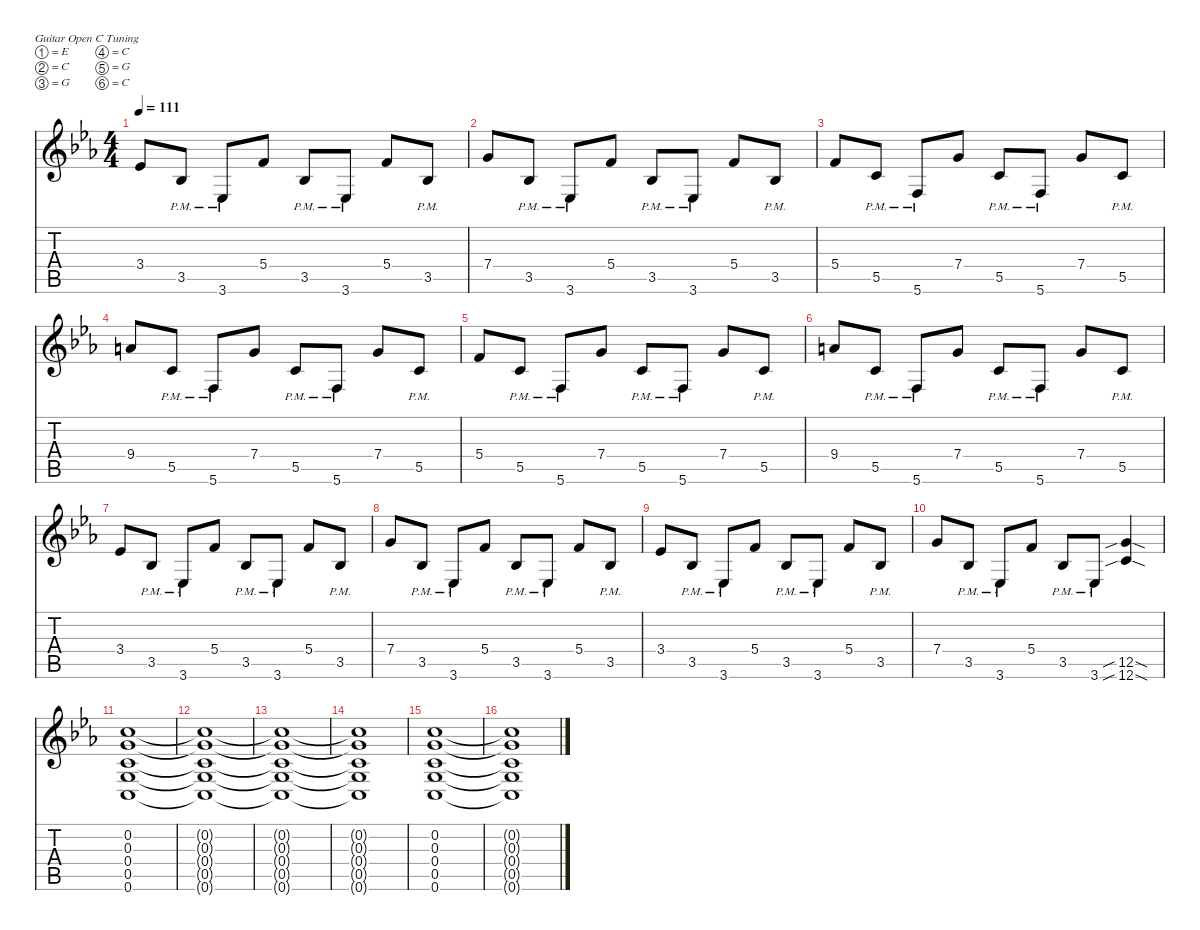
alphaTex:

\defaultSystemsLayout 4
\hideDynamics
\bracketExtendMode nobrackets
\singleTrackTrackNamePolicy hidden
\multiTrackTrackNamePolicy hidden
\firstSystemTrackNameMode fullname
\firstSystemTrackNameOrientation horizontal
\otherSystemsTrackNameOrientation horizontal
\track ("Dev" "dist.guit.") {instrument distortionguitar}
\staff {score tabs}
\tuning (E4 C4 G3 C3 G2 C2)
\ts (4 4)
\tempo 111
\clef g2
\ks eb
3.4{acc b}.8{dy f beam Up} 3.5{pm acc b}.8{beam Up} 3.6{pm acc b}.8{beam Up} 5.4{acc forcenatural}.8{beam Up} 3.5{pm acc b}.8{beam Up} 3.6{pm acc b}.8{beam Up} 5.4{acc forcenatural}.8{beam Up} 3.5{pm acc b}.8{beam Up} |
7.4{acc forcenatural}.8{beam Up} 3.5{pm acc b}.8{beam Up} 3.6{pm acc b}.8{beam Up} 5.4{acc forcenatural}.8{beam Up} 3.5{pm acc b}.8{beam Up} 3.6{pm acc b}.8{beam Up} 5.4{acc forcenatural}.8{beam Up} 3.5{pm acc b}.8{beam Up} |
5.4{acc forcenatural}.8{beam Up} 5.5{pm acc forcenatural}.8{beam Up} 5.6{pm acc forcenatural}.8{beam Up} 7.4{acc forcenatural}.8{beam Up} 5.5{pm acc forcenatural}.8{beam Up} 5.6{pm acc forcenatural}.8{beam Up} 7.4{acc forcenatural}.8{beam Up} 5.5{pm acc forcenatural}.8{beam Up} |
9.4{acc forcenatural}.8{beam Up} 5.5{pm acc forcenatural}.8{beam Up} 5.6{pm acc forcenatural}.8{beam Up} 7.4{acc forcenatural}.8{beam Up} 5.5{pm acc forcenatural}.8{beam Up} 5.6{pm acc forcenatural}.8{beam Up} 7.4{acc forcenatural}.8{beam Up} 5.5{pm acc forcenatural}.8{beam Up} |
5.4{acc forcenatural}.8{beam Up} 5.5{pm acc forcenatural}.8{beam Up} 5.6{pm acc forcenatural}.8{beam Up} 7.4{acc forcenatural}.8{beam Up} 5.5{pm acc forcenatural}.8{beam Up} 5.6{pm acc forcenatural}.8{beam Up} 7.4{acc forcenatural}.8{beam Up} 5.5{pm acc forcenatural}.8{beam Up} |
9.4{acc forcenatural}.8{beam Up} 5.5{pm acc forcenatural}.8{beam Up} 5.6{pm acc forcenatural}.8{beam Up} 7.4{acc forcenatural}.8{beam Up} 5.5{pm acc forcenatural}.8{beam Up} 5.6{pm acc forcenatural}.8{beam Up} 7.4{acc forcenatural}.8{beam Up} 5.5{pm acc forcenatural}.8{beam Up} |
3.4{acc b}.8{beam Up} 3.5{pm acc b}.8{beam Up} 3.6{pm acc b}.8{beam Up} 5.4{acc forcenatural}.8{beam Up} 3.5{pm acc b}.8{beam Up} 3.6{pm acc b}.8{beam Up} 5.4{acc forcenatural}.8{beam Up} 3.5{pm acc b}.8{beam Up} |
7.4{acc forcenatural}.8{beam Up} 3.5{pm acc b}.8{beam Up} 3.6{pm acc b}.8{beam Up} 5.4{acc forcenatural}.8{beam Up} 3.5{pm acc b}.8{beam Up} 3.6{pm acc b}.8{beam Up} 5.4{acc forcenatural}.8{beam Up} 3.5{pm acc b}.8{beam Up} |
3.4{acc b}.8{beam Up} 3.5{pm acc b}.8{beam Up} 3.6{pm acc b}.8{beam Up} 5.4{acc forcenatural}.8{beam Up} 3.5{pm acc b}.8{beam Up} 3.6{pm acc b}.8{beam Up} 5.4{acc forcenatural}.8{beam Up} 3.5{pm acc b}.8{beam Up} |
7.4{acc forcenatural}.8{beam Up} 3.5{pm acc b}.8{beam Up} 3.6{pm acc b}.8{beam Up} 5.4{acc forcenatural}.8{beam Up} 3.5{pm acc b}.8{beam Up} 3.6{pm acc b}.8{beam Up} (12.5{sib sod acc forcenatural} 12.6{sib sod acc forcenatural}).4{beam Up} |
(0.2{acc forcenatural} 0.3{acc forcenatural} 0.4{acc forcenatural} 0.5{acc forcenatural} 0.6{acc forcenatural}).1{beam Up} |
(0.2{t acc forcenatural} 0.3{t acc forcenatural} 0.4{t acc forcenatural} 0.5{t acc forcenatural} 0.6{t acc forcenatural}).1{beam Up} |
(0.2{t acc forcenatural} 0.3{t acc forcenatural} 0.4{t acc forcenatural} 0.5{t acc forcenatural} 0.6{t acc forcenatural}).1{beam Up} |
(0.2{t acc forcenatural} 0.3{t acc forcenatural} 0.4{t acc forcenatural} 0.5{t acc forcenatural} 0.6{t acc forcenatural}).1{beam Up} |
(0.2{acc forcenatural} 0.3{acc forcenatural} 0.4{acc forcenatural} 0.5{acc forcenatural} 0.6{acc forcenatural}).1{beam Up} |
(0.2{t acc forcenatural} 0.3{t acc forcenatural} 0.4{t acc forcenatural} 0.5{t acc forcenatural} 0.6{t acc forcenatural}).1{beam Up}
